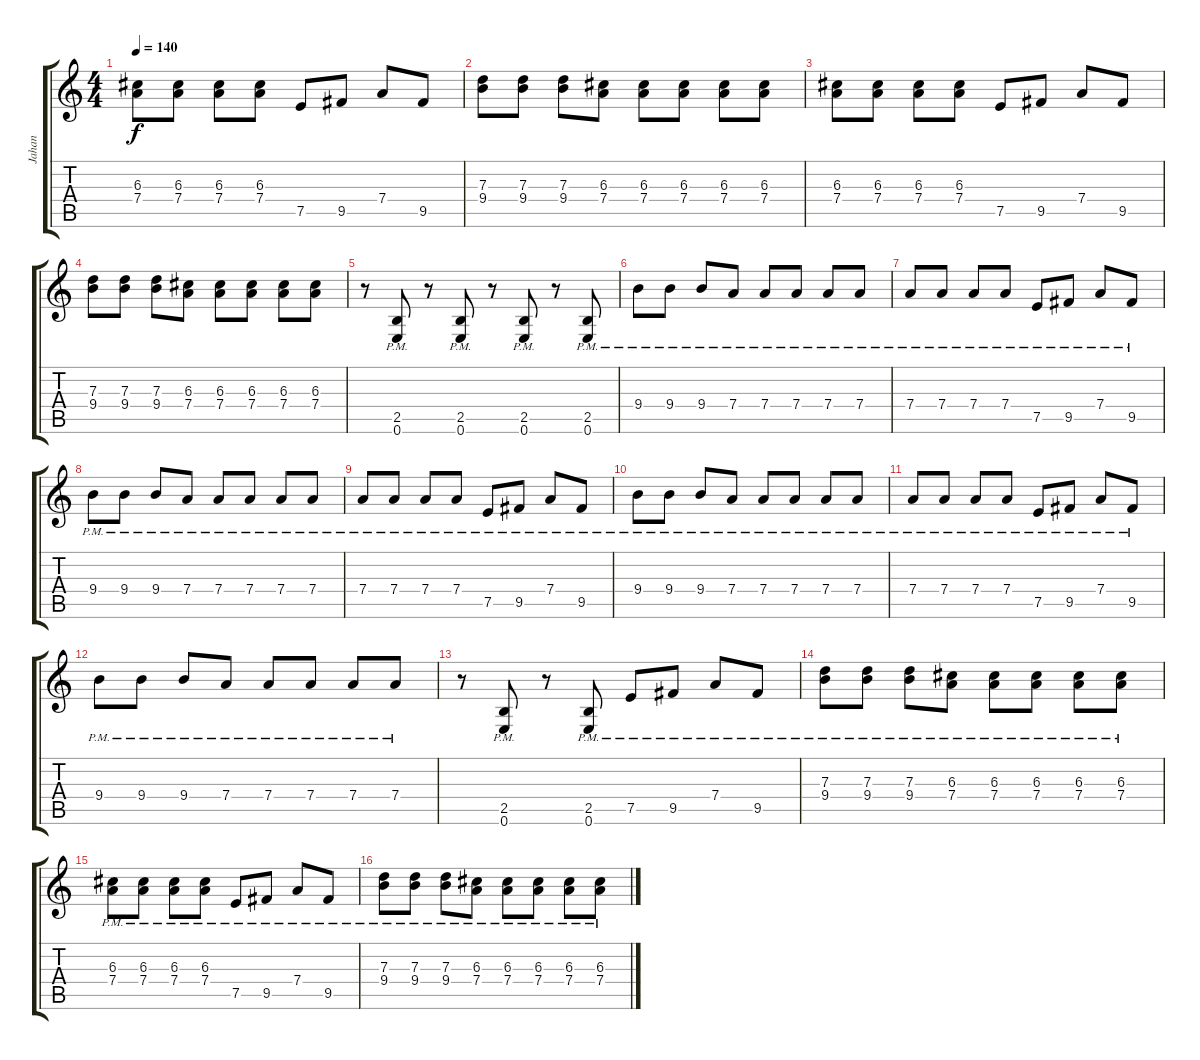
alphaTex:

\track ("Jahan" "Jahan") {instrument overdrivenguitar}
\staff {score tabs}
\tuning (E4 B3 G3 D3 A2 E2) {hide}
\ts (4 4)
\tempo 140
\clef g2
\ks c
(6.3 7.4).8{dy f} (6.3 7.4).8 (6.3 7.4).8 (6.3 7.4).8 7.5.8 9.5.8 7.4.8 9.5.8 |
(7.3 9.4).8 (7.3 9.4).8 (7.3 9.4).8 (6.3 7.4).8 (6.3 7.4).8 (6.3 7.4).8 (6.3 7.4).8 (6.3 7.4).8 |
(6.3 7.4).8 (6.3 7.4).8 (6.3 7.4).8 (6.3 7.4).8 7.5.8 9.5.8 7.4.8 9.5.8 |
(7.3 9.4).8 (7.3 9.4).8 (7.3 9.4).8 (6.3 7.4).8 (6.3 7.4).8 (6.3 7.4).8 (6.3 7.4).8 (6.3 7.4).8 |
r.8 (2.5{pm} 0.6{pm}).8 r.8 (2.5{pm} 0.6{pm}).8 r.8 (2.5{pm} 0.6{pm}).8 r.8 (2.5{pm} 0.6{pm}).8 |
9.4{pm}.8 9.4{pm}.8 9.4{pm}.8 7.4{pm}.8 7.4{pm}.8 7.4{pm}.8 7.4{pm}.8 7.4{pm}.8 |
7.4{pm}.8 7.4{pm}.8 7.4{pm}.8 7.4{pm}.8 7.5{pm}.8 9.5{pm}.8 7.4{pm}.8 9.5{pm}.8 |
9.4{pm}.8 9.4{pm}.8 9.4{pm}.8 7.4{pm}.8 7.4{pm}.8 7.4{pm}.8 7.4{pm}.8 7.4{pm}.8 |
7.4{pm}.8 7.4{pm}.8 7.4{pm}.8 7.4{pm}.8 7.5{pm}.8 9.5{pm}.8 7.4{pm}.8 9.5{pm}.8 |
9.4{pm}.8 9.4{pm}.8 9.4{pm}.8 7.4{pm}.8 7.4{pm}.8 7.4{pm}.8 7.4{pm}.8 7.4{pm}.8 |
7.4{pm}.8 7.4{pm}.8 7.4{pm}.8 7.4{pm}.8 7.5{pm}.8 9.5{pm}.8 7.4{pm}.8 9.5{pm}.8 |
9.4{pm}.8 9.4{pm}.8 9.4{pm}.8 7.4{pm}.8 7.4{pm}.8 7.4{pm}.8 7.4{pm}.8 7.4{pm}.8 |
r.8 (2.5{pm} 0.6{pm}).8 r.8 (2.5{pm} 0.6{pm}).8 7.5{pm}.8 9.5{pm}.8 7.4{pm}.8 9.5{pm}.8 |
(7.3{pm} 9.4{pm}).8 (7.3{pm} 9.4{pm}).8 (7.3{pm} 9.4{pm}).8 (6.3{pm} 7.4{pm}).8 (6.3{pm} 7.4{pm}).8 (6.3{pm} 7.4{pm}).8 (6.3{pm} 7.4{pm}).8 (6.3{pm} 7.4{pm}).8 |
(6.3{pm} 7.4{pm}).8 (6.3{pm} 7.4{pm}).8 (6.3{pm} 7.4{pm}).8 (6.3{pm} 7.4{pm}).8 7.5{pm}.8 9.5{pm}.8 7.4{pm}.8 9.5{pm}.8 |
(7.3{pm} 9.4{pm}).8 (7.3{pm} 9.4{pm}).8 (7.3{pm} 9.4{pm}).8 (6.3{pm} 7.4{pm}).8 (6.3{pm} 7.4{pm}).8 (6.3{pm} 7.4{pm}).8 (6.3{pm} 7.4{pm}).8 (6.3{pm} 7.4{pm}).8
